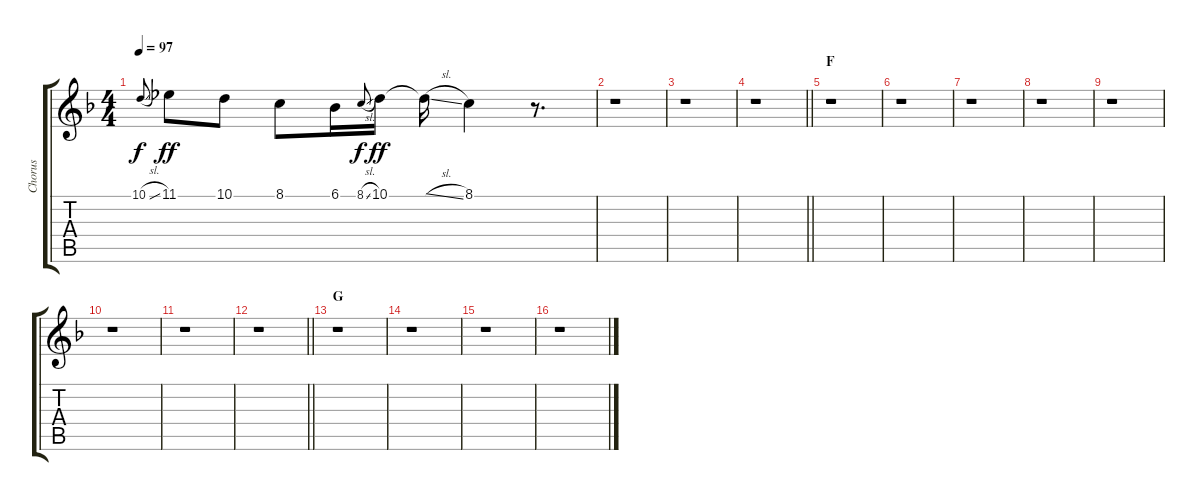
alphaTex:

\track ("Chorus" "Chorus") {instrument voiceoohs}
\staff {score tabs}
\tuning (E4 B3 G3 D3 A2 E2) {hide}
\ts (4 4)
\tempo 97
\clef g2
\ks f
10.1{sl}.8{gr onbeat dy f} 11.1.8{dy ff} 10.1.8 8.1.8 6.1.16 8.1{sl}.8{gr onbeat dy f} 10.1.16{dy ff} 10.1{sl t}.16 8.1.4 r.8{d} |
r.1 |
r.1 |
\barLineRight lightlight
r.1 |
\section ("" "F")
r.1 |
r.1 |
r.1 |
r.1 |
r.1 |
r.1 |
r.1 |
\barLineRight lightlight
r.1 |
\section ("" "G")
r.1 |
r.1 |
r.1 |
r.1
